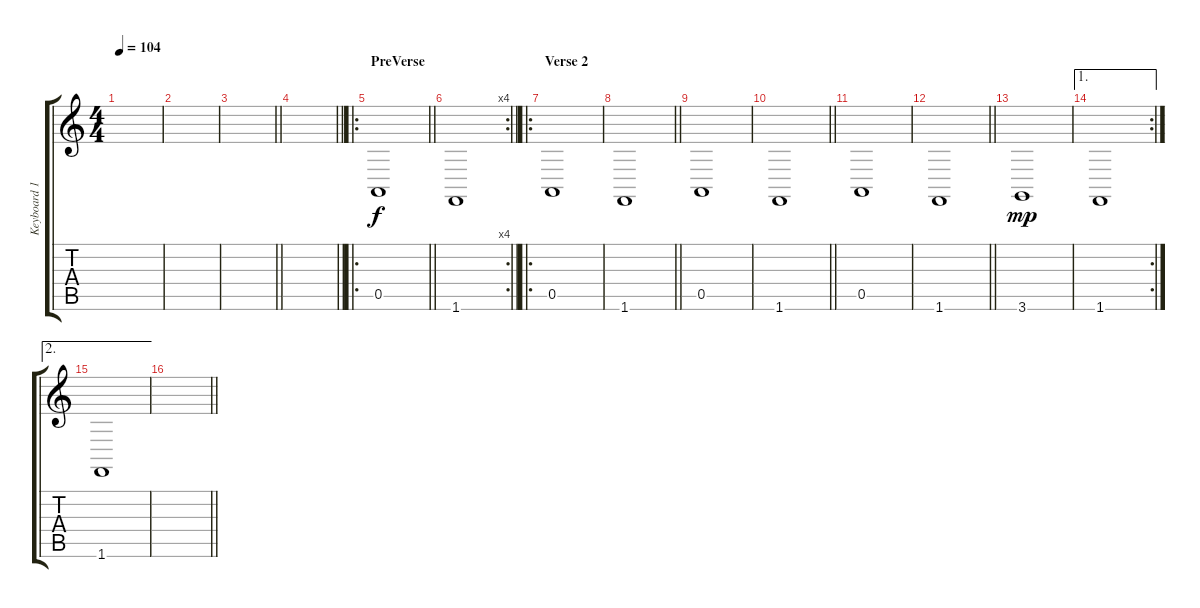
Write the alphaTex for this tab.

\track ("Keyboard 1" "Keyboard 1") {instrument pad3polysynth}
\staff {score tabs}
\tuning (E4 B3 G3 D3 A2 E2) {hide}
\ts (4 4)
\tempo 104
\clef g2
\ks c
|
|
\barLineRight lightlight
|
\barLineRight lightlight
|
\ro
\section ("" "PreVerse")
\barLineRight lightlight
0.5.1{dy f} |
\rc 4
\barLineRight lightlight
1.6.1 |
\ro
\section ("" "Verse 2")
0.5.1 |
\barLineRight lightlight
1.6.1 |
0.5.1 |
\barLineRight lightlight
1.6.1 |
0.5.1 |
\barLineRight lightlight
1.6.1 |
3.6.1{dy mp} |
\ae 1
\rc 2
1.6.1 |
\ae 2
1.6.1 |
\barLineRight lightlight
